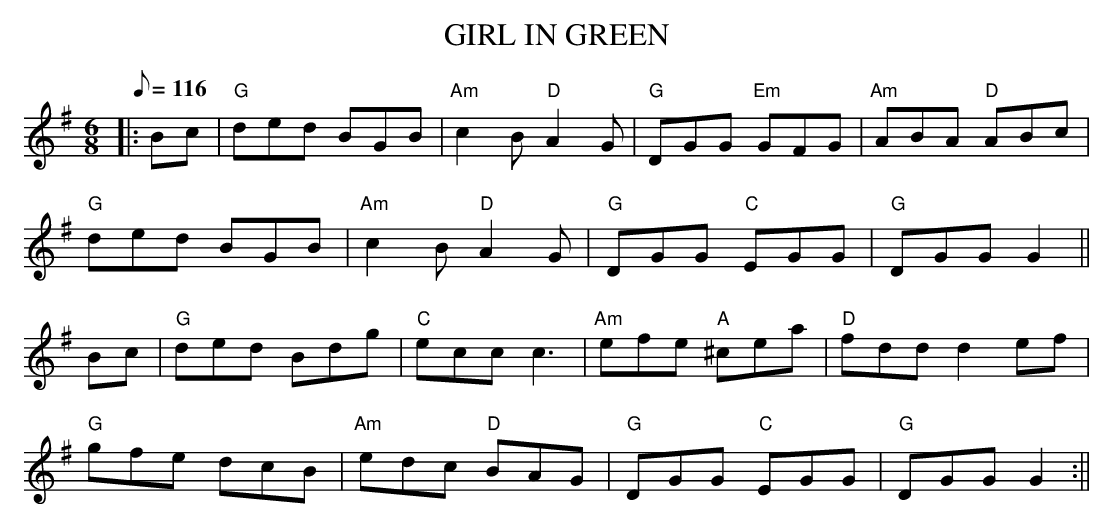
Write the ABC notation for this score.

X:1
T:GIRL IN GREEN
M:6/8
L:1/8
Q:116
K:G
|:Bc|"G" ded BGB| "Am" c2 B "D" A2 G| "G" DGG "Em" GFG| "Am" ABA "D" ABc|!
"G" ded BGB|"Am" c2 B "D" A2 G| "G" DGG "C" EGG|"G" DGG G2||!
Bc  |"G" ded Bdg| "C" ecc c3|"Am" efe "A" ^cea | "D"  fdd d2 ef|!
 "G" gfe dcB | "Am" edc "D" BAG | "G" DGG "C" EGG | "G" DGG G2 :||!
